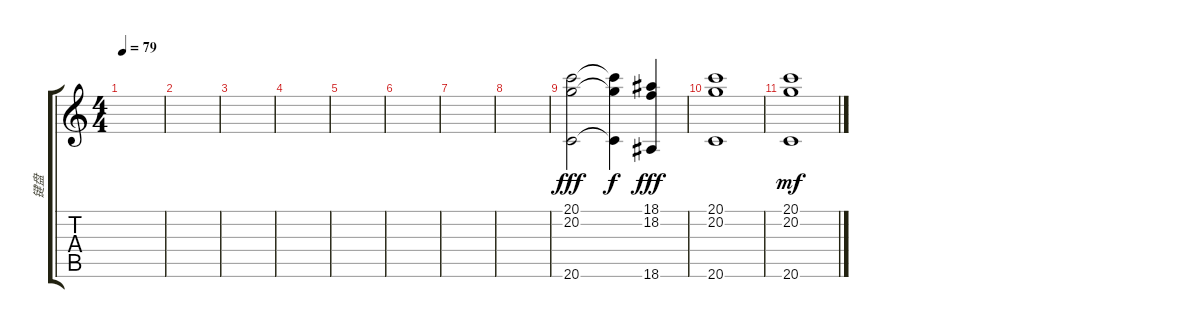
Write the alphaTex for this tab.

\track ("键盘" "键盘") {instrument pad8sweep}
\staff {score tabs}
\tuning (E4 B3 G3 D3 A2 E2) {hide}
\ts (4 4)
\tempo 79
\clef g2
\ks c
|
|
|
|
|
|
|
|
(20.1 20.2 20.6).2{dy fff volume 7} (20.1{t} 20.2{t} 20.6{t}).4{dy f} (18.1 18.2 18.6).4{dy fff} |
(20.1 20.2 20.6).1 |
(20.1 20.2 20.6).1{dy mf}
